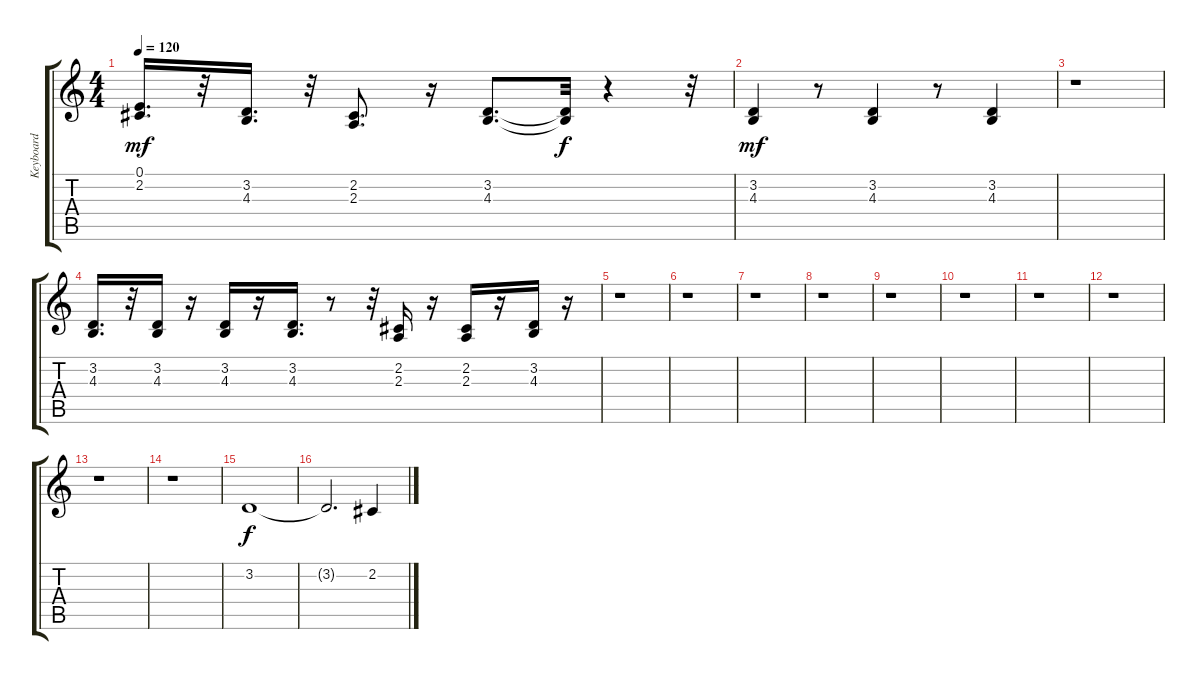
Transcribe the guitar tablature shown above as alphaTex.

\track ("Keyboard" "Keyboard") {instrument choiraahs}
\staff {score tabs}
\tuning (E4 B3 G3 D3 A2 E2) {hide}
\ts (4 4)
\tempo 120
\clef g2
\ks c
(0.1 2.2).16{d dy mf} r.32 (3.2 4.3).16{d} r.32 (2.2 2.3).8{d} r.16 (3.2 4.3).8{d} (3.2{t} 4.3{t}).32{dy f} r.4 r.32 |
(3.2 4.3).4{dy mf} r.8 (3.2 4.3).4 r.8 (3.2 4.3).4 |
r.1 |
(3.2 4.3).16{d} r.32 (3.2 4.3).16 r.16 (3.2 4.3).16 r.16 (3.2 4.3).16{d} r.8 r.32 (2.2 2.3).16 r.16 (2.2 2.3).16 r.16 (3.2 4.3).16 r.16 |
r.1 |
r.1 |
r.1 |
r.1 |
r.1 |
r.1 |
r.1 |
r.1 |
r.1 |
r.1 |
3.2.1{dy f} |
3.2{t}.2{d} 2.2.4
